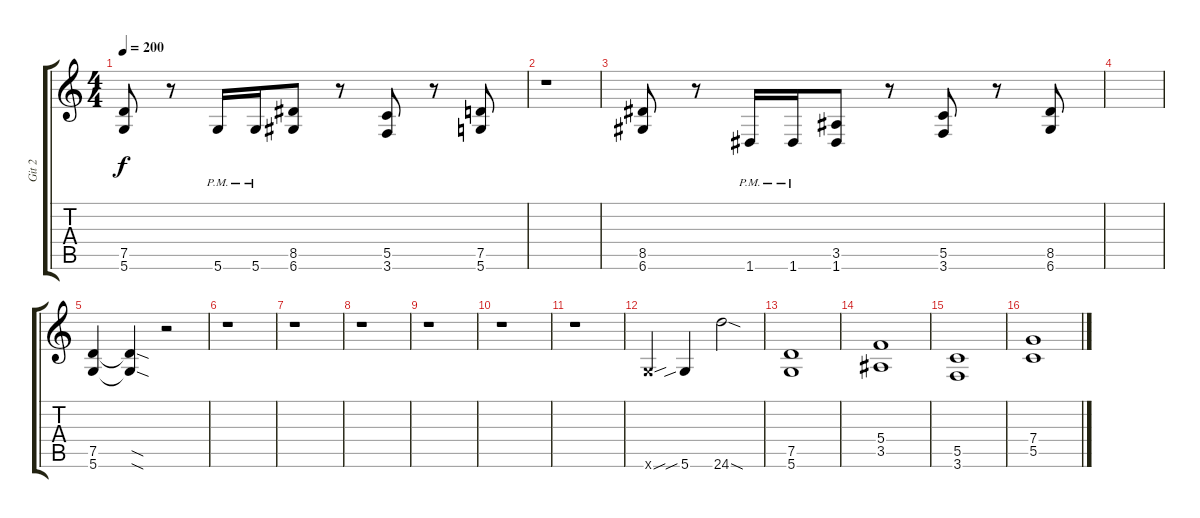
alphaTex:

\track ("Git 2" "Git 2") {instrument distortionguitar}
\staff {score tabs}
\tuning (D4 A3 F3 C3 G2 D2) {hide}
\ts (4 4)
\tempo 200
\clef g2
\ks c
(7.5 5.6).8{dy f} r.8 5.6{pm}.16 5.6{pm}.16 (8.5 6.6).8 r.8 (5.5 3.6).8 r.8 (7.5 5.6).8 |
r.1 |
(8.5 6.6).8 r.8 1.6{pm}.16 1.6{pm}.16 (3.5 1.6).8 r.8 (5.5 3.6).8 r.8 (8.5 6.6).8 |
|
(7.5 5.6).4 (7.5{sod t} 5.6{sod t}).4 r.2 |
r.1 |
r.1 |
r.1 |
r.1 |
r.1 |
r.1 |
5.6{sou x}.4 5.6{sib}.4 24.6{sod}.2 |
(7.5 5.6).1 |
(5.4 3.5).1 |
(5.5 3.6).1 |
(7.4 5.5).1
